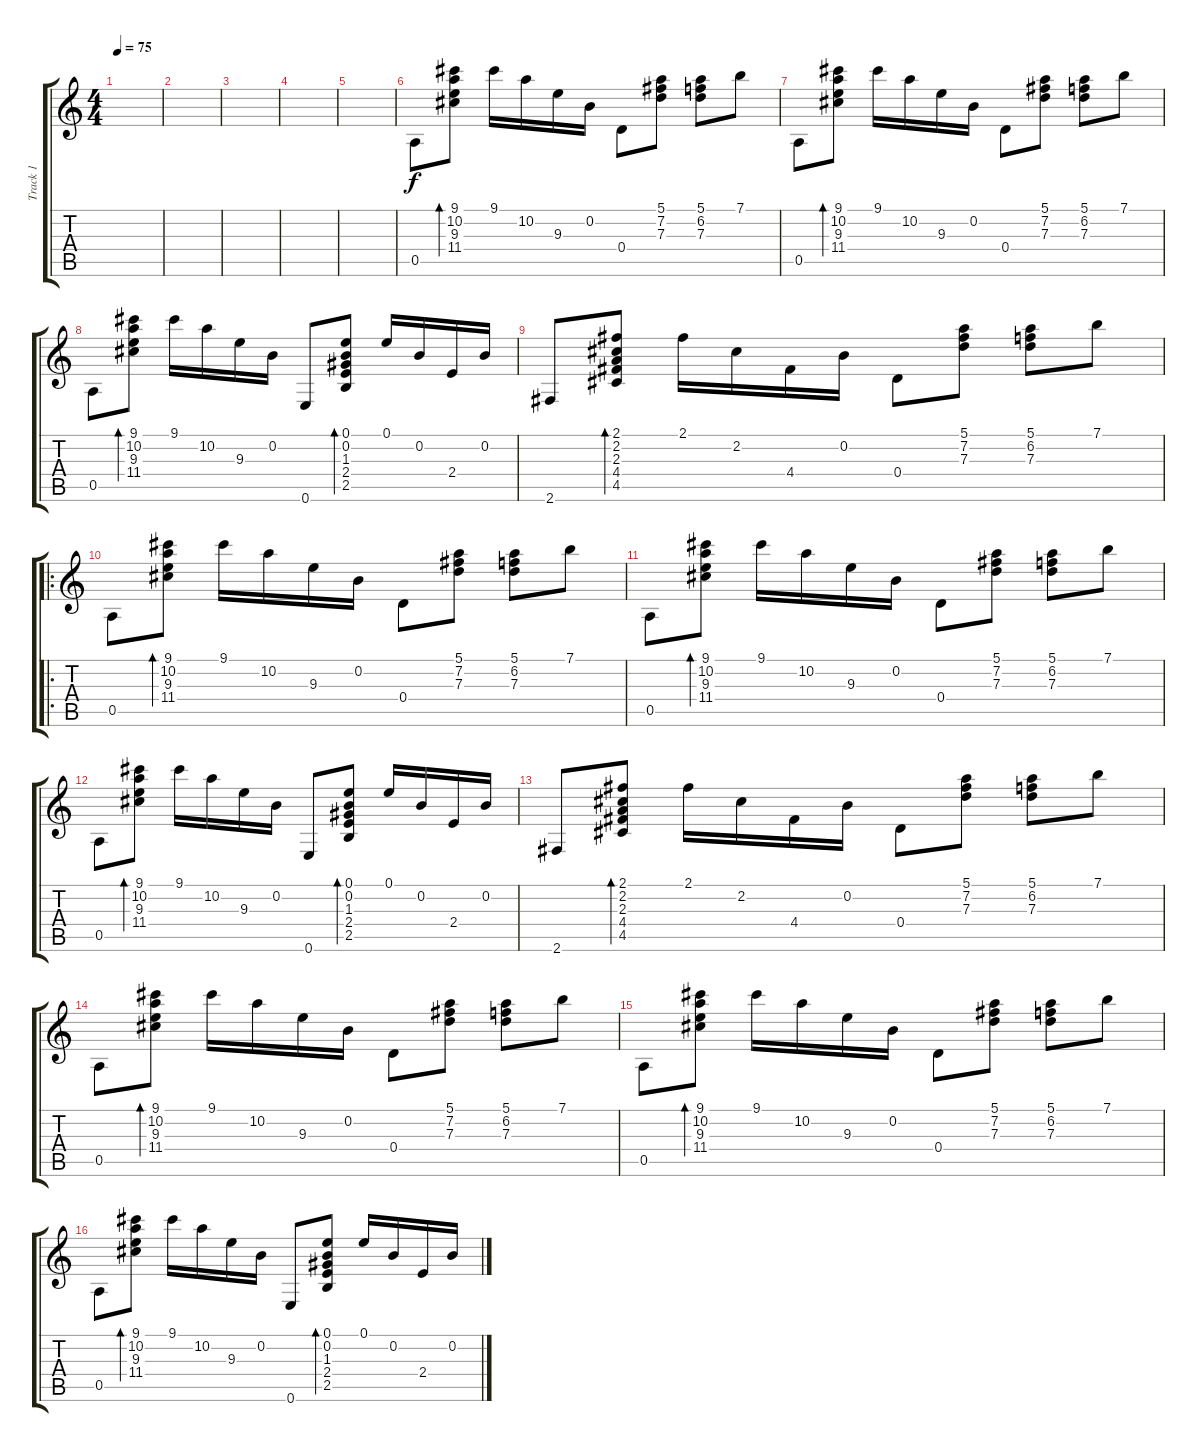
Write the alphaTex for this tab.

\track ("Track 1" "Track 1") {instrument acousticguitarnylon}
\staff {score tabs}
\tuning (E4 B3 G3 D3 A2 E2) {hide}
\ts (4 4)
\tempo 75
\clef g2
\ks c
|
|
|
|
|
0.5.8 (9.1 10.2 9.3 11.4).8{bd 240} 9.1.16 10.2.16 9.3.16 0.2.16 0.4.8 (5.1 7.2 7.3).8 (5.1 6.2 7.3).8 7.1.8 |
0.5.8 (9.1 10.2 9.3 11.4).8{bd 240} 9.1.16 10.2.16 9.3.16 0.2.16 0.4.8 (5.1 7.2 7.3).8 (5.1 6.2 7.3).8 7.1.8 |
0.5.8 (9.1 10.2 9.3 11.4).8{bd 240} 9.1.16 10.2.16 9.3.16 0.2.16 0.6.8 (0.1 0.2 1.3 2.4 2.5).8{bd 240} 0.1.16 0.2.16 2.4.16 0.2.16 |
2.6.8 (2.1 2.2 2.3 4.4 4.5).8{bd 240} 2.1.16 2.2.16 4.4.16 0.2.16 0.4.8 (5.1 7.2 7.3).8 (5.1 6.2 7.3).8 7.1.8 |
\ro
0.5.8 (9.1 10.2 9.3 11.4).8{bd 240} 9.1.16 10.2.16 9.3.16 0.2.16 0.4.8 (5.1 7.2 7.3).8 (5.1 6.2 7.3).8 7.1.8 |
0.5.8 (9.1 10.2 9.3 11.4).8{bd 240} 9.1.16 10.2.16 9.3.16 0.2.16 0.4.8 (5.1 7.2 7.3).8 (5.1 6.2 7.3).8 7.1.8 |
0.5.8 (9.1 10.2 9.3 11.4).8{bd 240} 9.1.16 10.2.16 9.3.16 0.2.16 0.6.8 (0.1 0.2 1.3 2.4 2.5).8{bd 240} 0.1.16 0.2.16 2.4.16 0.2.16 |
2.6.8 (2.1 2.2 2.3 4.4 4.5).8{bd 240} 2.1.16 2.2.16 4.4.16 0.2.16 0.4.8 (5.1 7.2 7.3).8 (5.1 6.2 7.3).8 7.1.8 |
0.5.8 (9.1 10.2 9.3 11.4).8{bd 240} 9.1.16 10.2.16 9.3.16 0.2.16 0.4.8 (5.1 7.2 7.3).8 (5.1 6.2 7.3).8 7.1.8 |
0.5.8 (9.1 10.2 9.3 11.4).8{bd 240} 9.1.16 10.2.16 9.3.16 0.2.16 0.4.8 (5.1 7.2 7.3).8 (5.1 6.2 7.3).8 7.1.8 |
0.5.8 (9.1 10.2 9.3 11.4).8{bd 240} 9.1.16 10.2.16 9.3.16 0.2.16 0.6.8 (0.1 0.2 1.3 2.4 2.5).8{bd 240} 0.1.16 0.2.16 2.4.16 0.2.16
